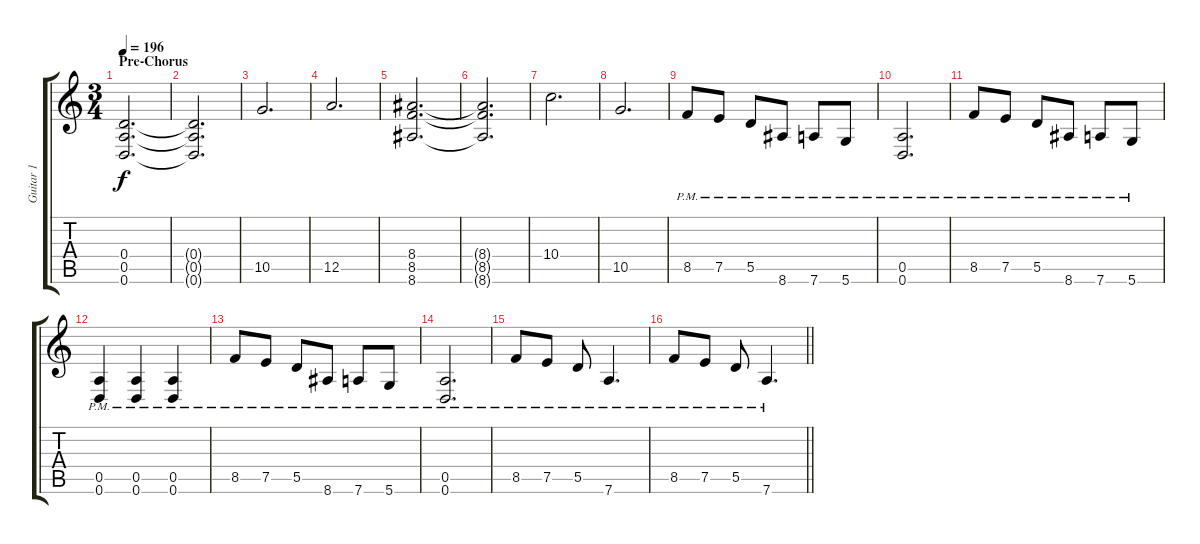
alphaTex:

\track ("Guitar 1" "Guitar 1") {instrument distortionguitar}
\staff {score tabs}
\tuning (E4 B3 G3 D3 A2 D2) {hide}
\ts (3 4)
\section ("" "Pre-Chorus")
\tempo 196
\clef g2
\ks c
(0.4 0.5 0.6).2{d dy f} |
(0.4{t} 0.5{t} 0.6{t}).2{d} |
10.5.2{d} |
12.5.2{d} |
(8.4 8.5 8.6).2{d} |
(8.4{t} 8.5{t} 8.6{t}).2{d} |
10.4.2{d} |
10.5.2{d} |
8.5{pm}.8 7.5{pm}.8 5.5{pm}.8 8.6{pm}.8 7.6{pm}.8 5.6{pm}.8 |
(0.5{pm} 0.6{pm}).2{d} |
8.5{pm}.8 7.5{pm}.8 5.5{pm}.8 8.6{pm}.8 7.6{pm}.8 5.6{pm}.8 |
(0.5{pm} 0.6{pm}).4 (0.5{pm} 0.6{pm}).4 (0.5{pm} 0.6{pm}).4 |
8.5{pm}.8 7.5{pm}.8 5.5{pm}.8 8.6{pm}.8 7.6{pm}.8 5.6{pm}.8 |
(0.5{pm} 0.6{pm}).2{d} |
8.5{pm}.8 7.5{pm}.8 5.5{pm}.8 7.6{pm}.4{d} |
\barLineRight lightlight
8.5{pm}.8 7.5{pm}.8 5.5{pm}.8 7.6{pm}.4{d}
